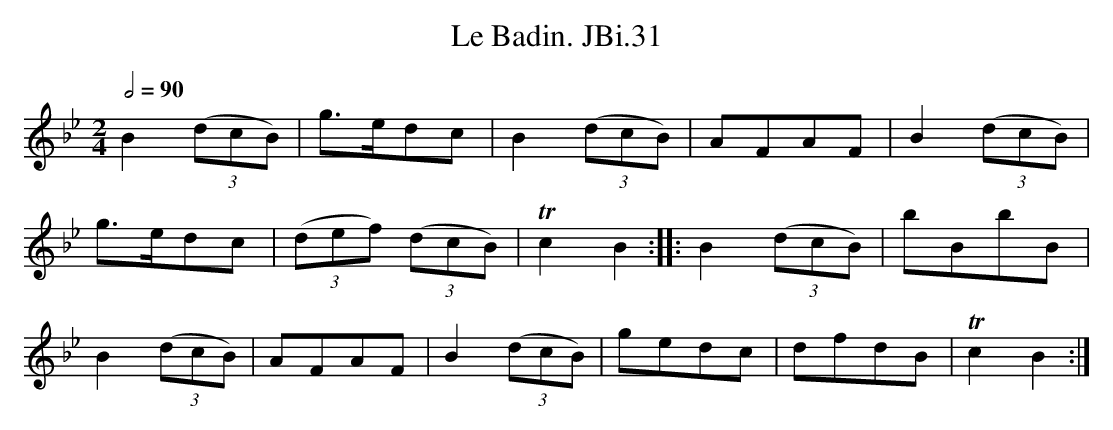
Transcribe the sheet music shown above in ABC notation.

X:1
T:Le Badin. JBi.31
M:2/4
L:1/8
Q:1/2=90
K:Bb
B2((3dcB)|g>edc|B2((3dcB)|AFAF|B2((3dcB)|
g>edc|((3def) ((3dcB)|Tc2B2:|\
|:B2((3dcB)|bBbB|
B2 ((3dcB)|AFAF|B2 ((3dcB)|gedc|dfdB|Tc2B2:|
